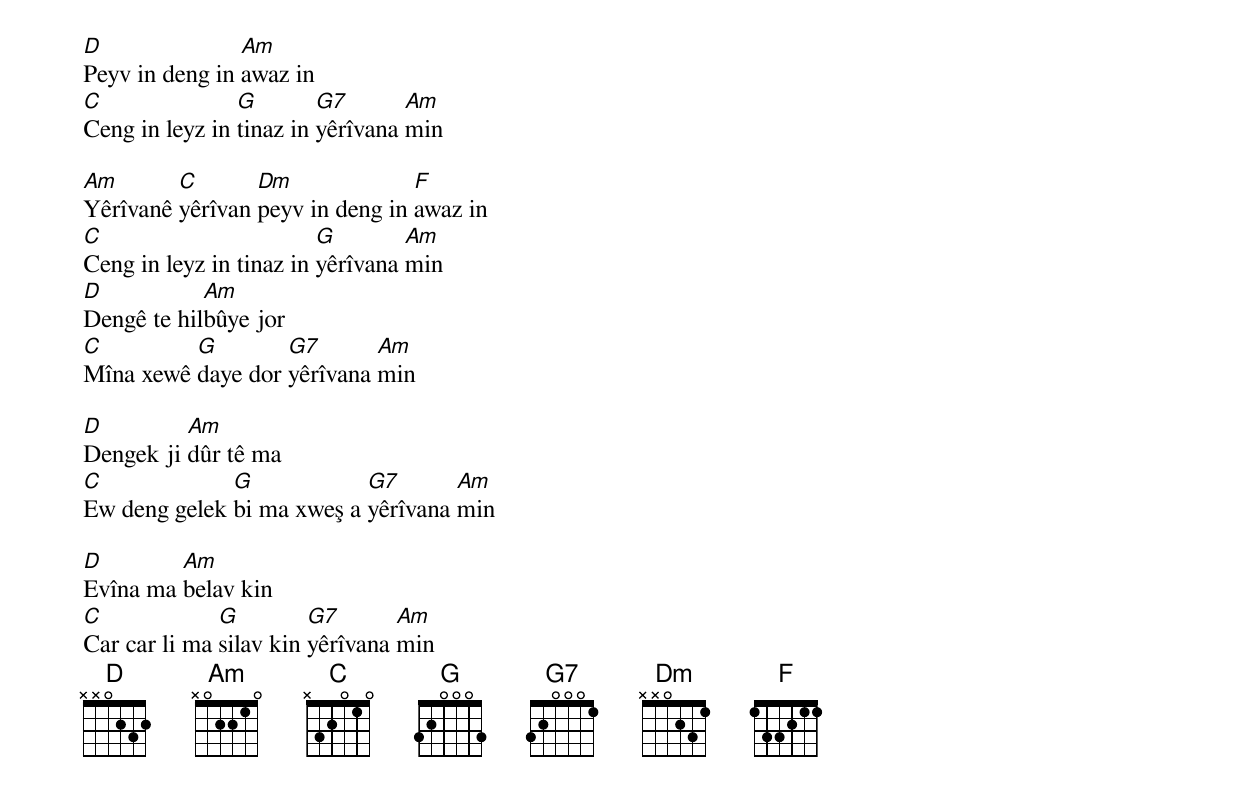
D               Am
Peyv in deng in awaz in
C               G        G7       Am
Ceng in leyz in tinaz in yêrîvana min

Am       C       Dm              F
Yêrîvanê yêrîvan peyv in deng in awaz in
C                        G        Am
Ceng in leyz in tinaz in yêrîvana min
D           Am
Dengê te hilbûye jor
C         G        G7       Am
Mîna xewê daye dor yêrîvana min

D         Am
Dengek ji dûr tê ma
C             G            G7       Am
Ew deng gelek bi ma xweş a yêrîvana min

D        Am
Evîna ma belav kin
C             G         G7       Am
Car car li ma silav kin yêrîvana min
